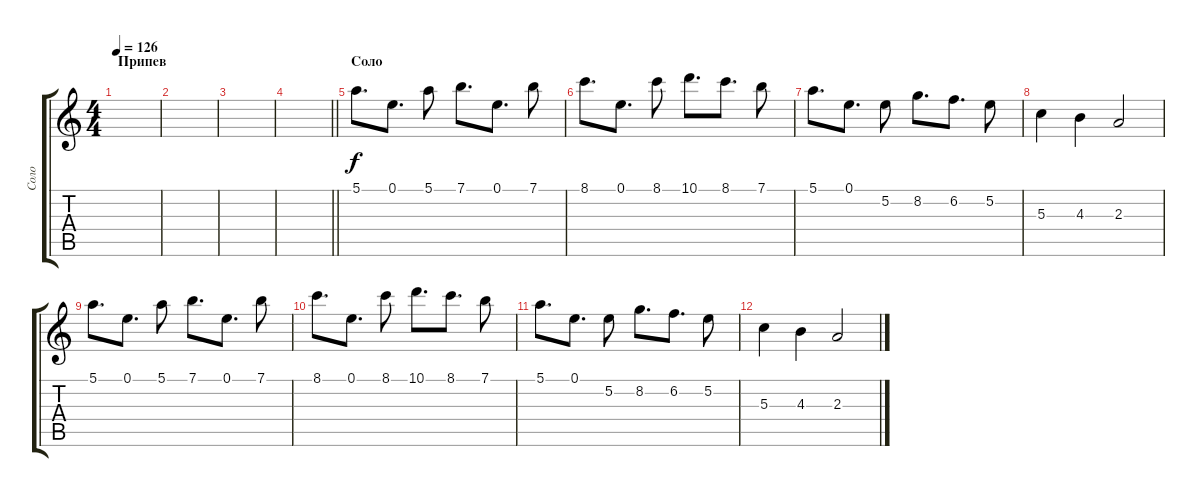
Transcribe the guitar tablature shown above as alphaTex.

\track ("Соло" "Соло") {instrument distortionguitar}
\staff {score tabs}
\tuning (E4 B3 G3 D3 A2 E2) {hide}
\ts (4 4)
\section ("" "Припев")
\tempo 126
\clef g2
\ks c
|
|
|
\barLineRight lightlight
|
\section ("" "Соло")
5.1.8{d} 0.1.8{d} 5.1.8 7.1.8{d} 0.1.8{d} 7.1.8 |
8.1.8{d} 0.1.8{d} 8.1.8 10.1.8{d} 8.1.8{d} 7.1.8 |
5.1.8{d} 0.1.8{d} 5.2.8 8.2.8{d} 6.2.8{d} 5.2.8 |
5.3.4 4.3.4 2.3.2 |
5.1.8{d} 0.1.8{d} 5.1.8 7.1.8{d} 0.1.8{d} 7.1.8 |
8.1.8{d} 0.1.8{d} 8.1.8 10.1.8{d} 8.1.8{d} 7.1.8 |
5.1.8{d} 0.1.8{d} 5.2.8 8.2.8{d} 6.2.8{d} 5.2.8 |
5.3.4 4.3.4 2.3.2
